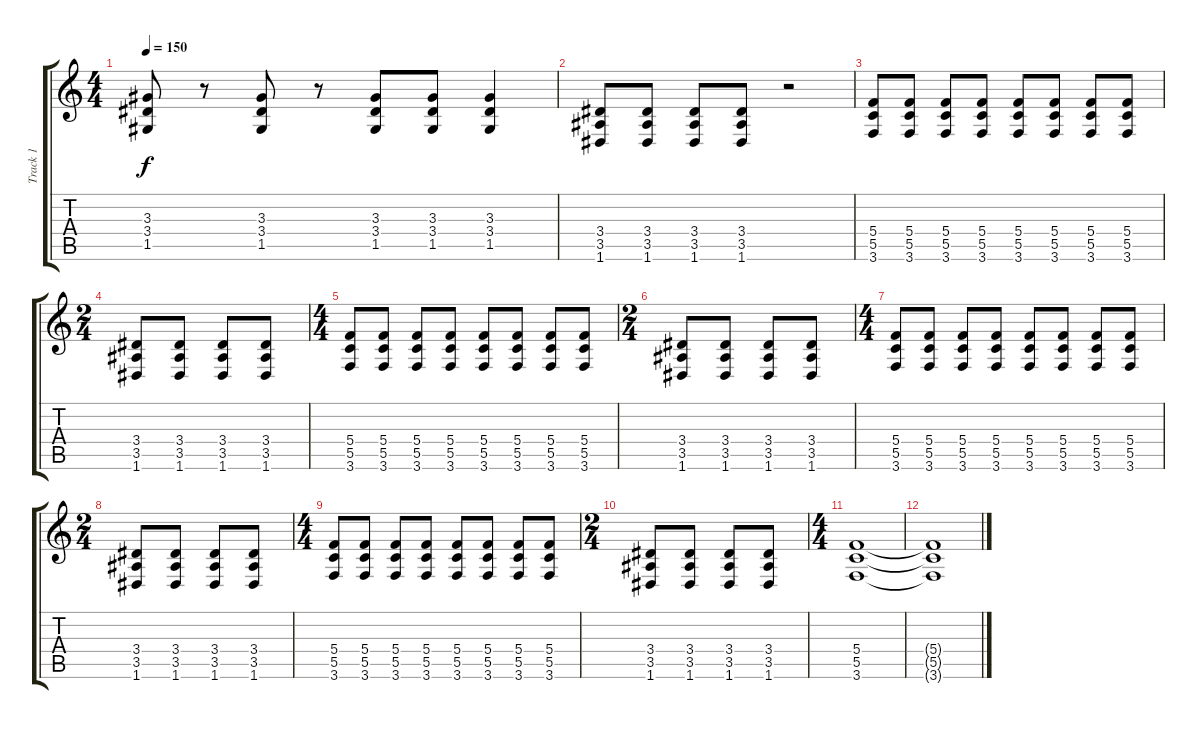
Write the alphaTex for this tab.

\track ("Track 1" "Track 1") {instrument overdrivenguitar}
\staff {score tabs}
\tuning (D4 A3 F3 C3 G2 D2) {hide}
\ts (4 4)
\tempo 150
\clef g2
\ks c
(3.3 3.4 1.5).8{dy f} r.8 (3.3 3.4 1.5).8 r.8 (3.3 3.4 1.5).8 (3.3 3.4 1.5).8 (3.3 3.4 1.5).4 |
(3.4 3.5 1.6).8 (3.4 3.5 1.6).8 (3.4 3.5 1.6).8 (3.4 3.5 1.6).8 r.2 |
(5.4 5.5 3.6).8 (5.4 5.5 3.6).8 (5.4 5.5 3.6).8 (5.4 5.5 3.6).8 (5.4 5.5 3.6).8 (5.4 5.5 3.6).8 (5.4 5.5 3.6).8 (5.4 5.5 3.6).8 |
\ts (2 4)
(3.4 3.5 1.6).8 (3.4 3.5 1.6).8 (3.4 3.5 1.6).8 (3.4 3.5 1.6).8 |
\ts (4 4)
(5.4 5.5 3.6).8 (5.4 5.5 3.6).8 (5.4 5.5 3.6).8 (5.4 5.5 3.6).8 (5.4 5.5 3.6).8 (5.4 5.5 3.6).8 (5.4 5.5 3.6).8 (5.4 5.5 3.6).8 |
\ts (2 4)
(3.4 3.5 1.6).8 (3.4 3.5 1.6).8 (3.4 3.5 1.6).8 (3.4 3.5 1.6).8 |
\ts (4 4)
(5.4 5.5 3.6).8 (5.4 5.5 3.6).8 (5.4 5.5 3.6).8 (5.4 5.5 3.6).8 (5.4 5.5 3.6).8 (5.4 5.5 3.6).8 (5.4 5.5 3.6).8 (5.4 5.5 3.6).8 |
\ts (2 4)
(3.4 3.5 1.6).8 (3.4 3.5 1.6).8 (3.4 3.5 1.6).8 (3.4 3.5 1.6).8 |
\ts (4 4)
(5.4 5.5 3.6).8 (5.4 5.5 3.6).8 (5.4 5.5 3.6).8 (5.4 5.5 3.6).8 (5.4 5.5 3.6).8 (5.4 5.5 3.6).8 (5.4 5.5 3.6).8 (5.4 5.5 3.6).8 |
\ts (2 4)
(3.4 3.5 1.6).8 (3.4 3.5 1.6).8 (3.4 3.5 1.6).8 (3.4 3.5 1.6).8 |
\ts (4 4)
(5.4 5.5 3.6).1 |
(5.4{t} 5.5{t} 3.6{t}).1
